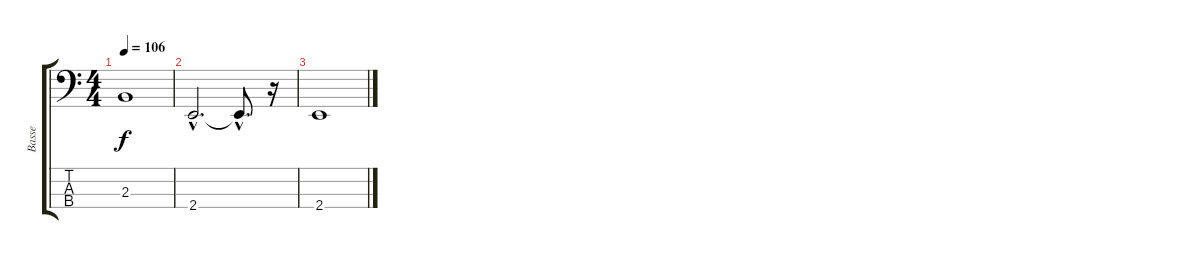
\track ("Basse" "Basse") {instrument electricbassfinger}
\staff {score tabs}
\tuning (G2 D2 A1 D1) {hide}
\ts (4 4)
\tempo 106
\clef f4
\ks c
2.3.1{dy f} |
2.4{hac}.2{d} 2.4{hac t}.8{d} r.16 |
2.4.1
